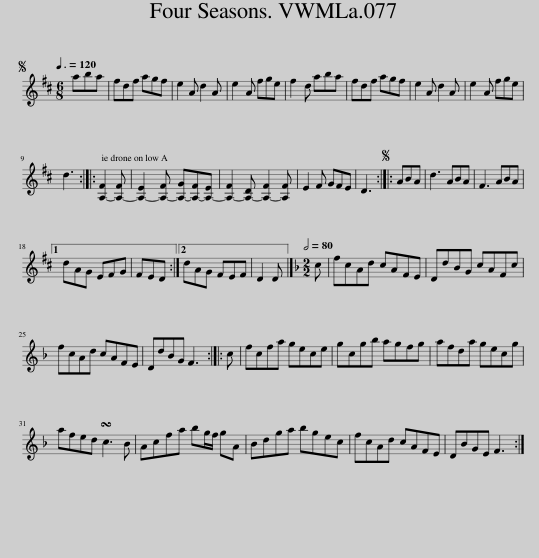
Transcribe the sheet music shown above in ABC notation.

X:1
L:1/8
Q:3/8=120
M:6/8
I:linebreak $
K:D
V:1 treble
V:1
S aba | fdf agf | e2 A d2 A | e2 A fge | f2 d aba | %5
 fdf agf | e2 A d2 A | e2 A fge |$ d3 :: [A,-F]2 [A,-F] | %10
 [A,-E]2 [A,-F] [A,-G][A,-F][A,-E] | [A,-F]2 [A,-D] [A,-F]2 [A,F] | E2 F GFE | D3 ::S ABA | %15
 d3 ABA | F3 ABA |1$ dAG EFG | FED :|2 dAG FEF | %20
 D2 D |][K:F][M:2/2][Q:1/2=80] c | fcAd cAFE | DdBG cAFc |$ fcAd cAFE | %25
 DdBG F3 :: c | fcfa gece | gcgb agfg | afda gecg |$ %30
 afed !turn!c3 B | Acfa bg/f/ gA | Bdga bgec | fcAd cAFE | DBGE F3 :| %35
